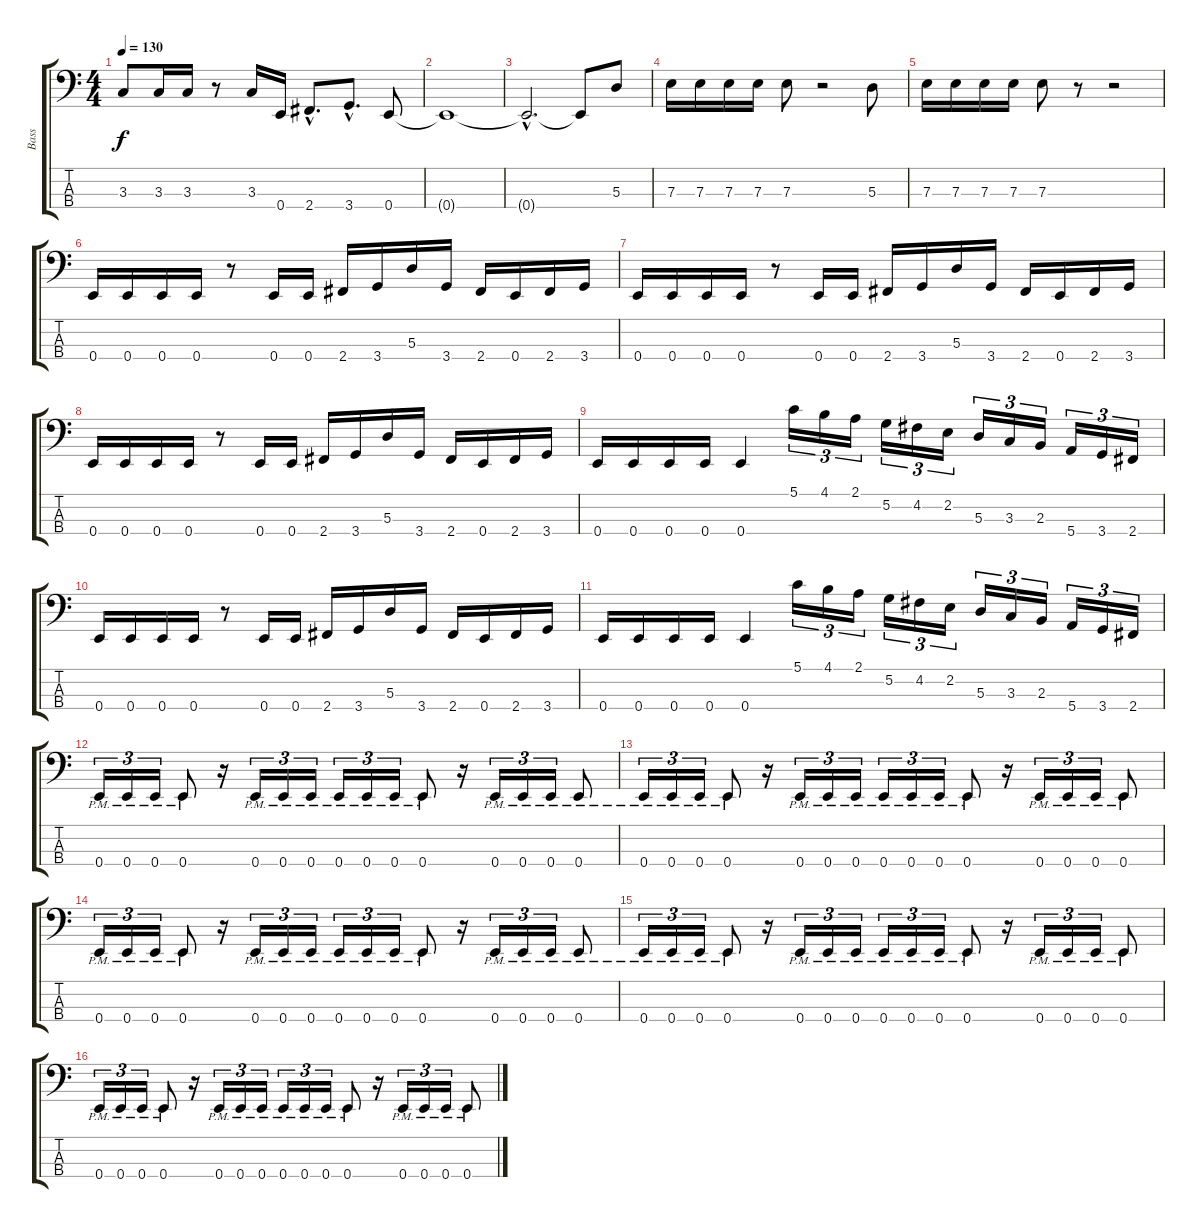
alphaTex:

\track ("Bass" "Bass") {instrument electricbassfinger}
\staff {score tabs}
\tuning (G2 D2 A1 E1) {hide}
\ts (4 4)
\tempo 130
\clef f4
\ks c
3.3.8{dy f} 3.3.16 3.3.16 r.8 3.3.16 0.4.16 2.4{hac}.8{d} 3.4{hac}.8{d} 0.4.8 |
0.4{t}.1 |
0.4{hac t}.2{d} 0.4{t}.8 5.3.8 |
7.3.16 7.3.16 7.3.16 7.3.16 7.3.8 r.2 5.3.8 |
7.3.16 7.3.16 7.3.16 7.3.16 7.3.8 r.8 r.2 |
0.4.16 0.4.16 0.4.16 0.4.16 r.8 0.4.16 0.4.16 2.4.16 3.4.16 5.3.16 3.4.16 2.4.16 0.4.16 2.4.16 3.4.16 |
0.4.16 0.4.16 0.4.16 0.4.16 r.8 0.4.16 0.4.16 2.4.16 3.4.16 5.3.16 3.4.16 2.4.16 0.4.16 2.4.16 3.4.16 |
0.4.16 0.4.16 0.4.16 0.4.16 r.8 0.4.16 0.4.16 2.4.16 3.4.16 5.3.16 3.4.16 2.4.16 0.4.16 2.4.16 3.4.16 |
0.4.16 0.4.16 0.4.16 0.4.16 0.4.4 5.1.16{tu (3 2)} 4.1.16{tu (3 2)} 2.1.16{tu (3 2)} 5.2.16{tu (3 2)} 4.2.16{tu (3 2)} 2.2.16{tu (3 2)} 5.3.16{tu (3 2)} 3.3.16{tu (3 2)} 2.3.16{tu (3 2)} 5.4.16{tu (3 2)} 3.4.16{tu (3 2)} 2.4.16{tu (3 2)} |
0.4.16 0.4.16 0.4.16 0.4.16 r.8 0.4.16 0.4.16 2.4.16 3.4.16 5.3.16 3.4.16 2.4.16 0.4.16 2.4.16 3.4.16 |
0.4.16 0.4.16 0.4.16 0.4.16 0.4.4 5.1.16{tu (3 2)} 4.1.16{tu (3 2)} 2.1.16{tu (3 2)} 5.2.16{tu (3 2)} 4.2.16{tu (3 2)} 2.2.16{tu (3 2)} 5.3.16{tu (3 2)} 3.3.16{tu (3 2)} 2.3.16{tu (3 2)} 5.4.16{tu (3 2)} 3.4.16{tu (3 2)} 2.4.16{tu (3 2)} |
0.4{pm}.16{tu (3 2)} 0.4{pm}.16{tu (3 2)} 0.4{pm}.16{tu (3 2)} 0.4{pm}.8 r.16 0.4{pm}.16{tu (3 2)} 0.4{pm}.16{tu (3 2)} 0.4{pm}.16{tu (3 2)} 0.4{pm}.16{tu (3 2)} 0.4{pm}.16{tu (3 2)} 0.4{pm}.16{tu (3 2)} 0.4{pm}.8 r.16 0.4{pm}.16{tu (3 2)} 0.4{pm}.16{tu (3 2)} 0.4{pm}.16{tu (3 2)} 0.4{pm}.8 |
0.4{pm}.16{tu (3 2)} 0.4{pm}.16{tu (3 2)} 0.4{pm}.16{tu (3 2)} 0.4{pm}.8 r.16 0.4{pm}.16{tu (3 2)} 0.4{pm}.16{tu (3 2)} 0.4{pm}.16{tu (3 2)} 0.4{pm}.16{tu (3 2)} 0.4{pm}.16{tu (3 2)} 0.4{pm}.16{tu (3 2)} 0.4{pm}.8 r.16 0.4{pm}.16{tu (3 2)} 0.4{pm}.16{tu (3 2)} 0.4{pm}.16{tu (3 2)} 0.4{pm}.8 |
0.4{pm}.16{tu (3 2)} 0.4{pm}.16{tu (3 2)} 0.4{pm}.16{tu (3 2)} 0.4{pm}.8 r.16 0.4{pm}.16{tu (3 2)} 0.4{pm}.16{tu (3 2)} 0.4{pm}.16{tu (3 2)} 0.4{pm}.16{tu (3 2)} 0.4{pm}.16{tu (3 2)} 0.4{pm}.16{tu (3 2)} 0.4{pm}.8 r.16 0.4{pm}.16{tu (3 2)} 0.4{pm}.16{tu (3 2)} 0.4{pm}.16{tu (3 2)} 0.4{pm}.8 |
0.4{pm}.16{tu (3 2)} 0.4{pm}.16{tu (3 2)} 0.4{pm}.16{tu (3 2)} 0.4{pm}.8 r.16 0.4{pm}.16{tu (3 2)} 0.4{pm}.16{tu (3 2)} 0.4{pm}.16{tu (3 2)} 0.4{pm}.16{tu (3 2)} 0.4{pm}.16{tu (3 2)} 0.4{pm}.16{tu (3 2)} 0.4{pm}.8 r.16 0.4{pm}.16{tu (3 2)} 0.4{pm}.16{tu (3 2)} 0.4{pm}.16{tu (3 2)} 0.4{pm}.8 |
0.4{pm}.16{tu (3 2)} 0.4{pm}.16{tu (3 2)} 0.4{pm}.16{tu (3 2)} 0.4{pm}.8 r.16 0.4{pm}.16{tu (3 2)} 0.4{pm}.16{tu (3 2)} 0.4{pm}.16{tu (3 2)} 0.4{pm}.16{tu (3 2)} 0.4{pm}.16{tu (3 2)} 0.4{pm}.16{tu (3 2)} 0.4{pm}.8 r.16 0.4{pm}.16{tu (3 2)} 0.4{pm}.16{tu (3 2)} 0.4{pm}.16{tu (3 2)} 0.4{pm}.8
